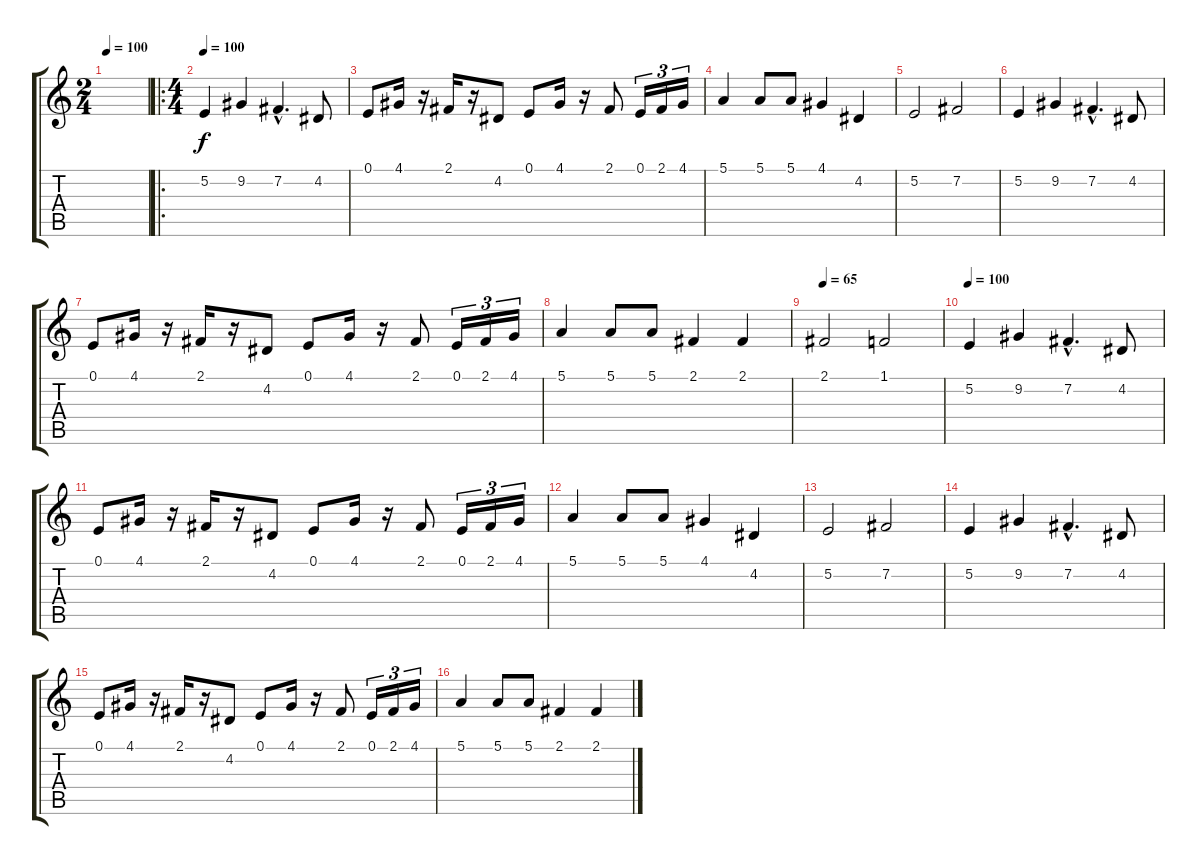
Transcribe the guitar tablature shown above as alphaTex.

\track "" {instrument stringensemble1}
\staff {score tabs}
\tuning (E4 B3 G3 D3 A2 E2) {hide}
\ts (2 4)
\tempo 100
\clef g2
\ks c
|
\ro
\ts (4 4)
\tempo 100
5.2.4 9.2.4 7.2{hac}.4{d} 4.2.8 |
0.1.8 4.1.16 r.16 2.1.16 r.16 4.2.8 0.1.8 4.1.16 r.16 2.1.8 0.1.16{tu (3 2)} 2.1.16{tu (3 2)} 4.1.16{tu (3 2)} |
5.1.4 5.1.8 5.1.8 4.1.4 4.2.4 |
5.2.2 7.2.2 |
5.2.4 9.2.4 7.2{hac}.4{d} 4.2.8 |
0.1.8 4.1.16 r.16 2.1.16 r.16 4.2.8 0.1.8 4.1.16 r.16 2.1.8 0.1.16{tu (3 2)} 2.1.16{tu (3 2)} 4.1.16{tu (3 2)} |
5.1.4 5.1.8 5.1.8 2.1.4 2.1.4 |
\tempo 65
2.1.2 1.1.2 |
\tempo 100
5.2.4 9.2.4 7.2{hac}.4{d} 4.2.8 |
0.1.8 4.1.16 r.16 2.1.16 r.16 4.2.8 0.1.8 4.1.16 r.16 2.1.8 0.1.16{tu (3 2)} 2.1.16{tu (3 2)} 4.1.16{tu (3 2)} |
5.1.4 5.1.8 5.1.8 4.1.4 4.2.4 |
5.2.2 7.2.2 |
5.2.4 9.2.4 7.2{hac}.4{d} 4.2.8 |
0.1.8 4.1.16 r.16 2.1.16 r.16 4.2.8 0.1.8 4.1.16 r.16 2.1.8 0.1.16{tu (3 2)} 2.1.16{tu (3 2)} 4.1.16{tu (3 2)} |
5.1.4 5.1.8 5.1.8 2.1.4 2.1.4
